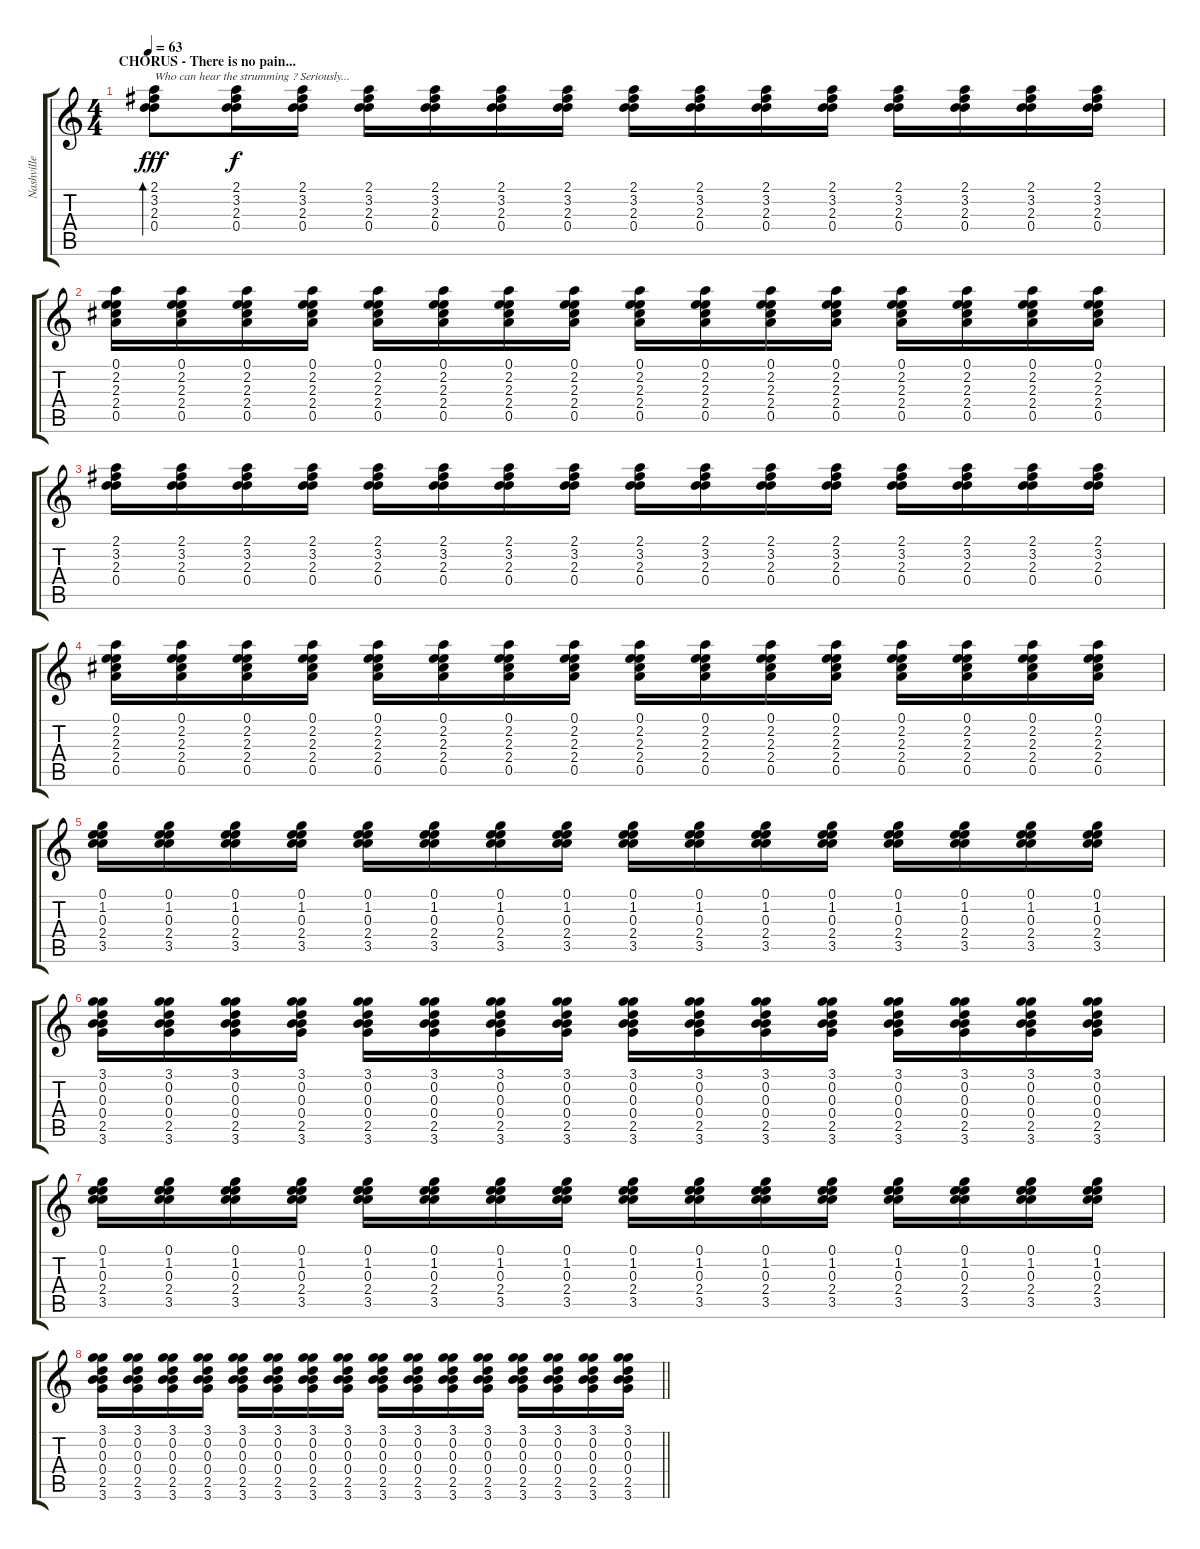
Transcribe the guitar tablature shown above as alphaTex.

\track ("Nashville Acoustic (Ritenour)" "Nashville ") {instrument acousticguitarsteel}
\staff {score tabs}
\tuning (E4 B3 G4 D4 A3 E3) {hide}
\ts (4 4)
\section ("" "CHORUS - There is no pain...")
\tempo 63
\clef g2
\ks c
(2.1 3.2 2.3 0.4).8{bd 120 txt "Who can hear the strumming ? Seriously..." dy fff} (2.1 3.2 2.3 0.4).16{dy f} (2.1 3.2 2.3 0.4).16 (2.1 3.2 2.3 0.4).16 (2.1 3.2 2.3 0.4).16 (2.1 3.2 2.3 0.4).16 (2.1 3.2 2.3 0.4).16 (2.1 3.2 2.3 0.4).16 (2.1 3.2 2.3 0.4).16 (2.1 3.2 2.3 0.4).16 (2.1 3.2 2.3 0.4).16 (2.1 3.2 2.3 0.4).16 (2.1 3.2 2.3 0.4).16 (2.1 3.2 2.3 0.4).16 (2.1 3.2 2.3 0.4).16 |
(0.1 2.2 2.3 2.4 0.5).16 (0.1 2.2 2.3 2.4 0.5).16 (0.1 2.2 2.3 2.4 0.5).16 (0.1 2.2 2.3 2.4 0.5).16 (0.1 2.2 2.3 2.4 0.5).16 (0.1 2.2 2.3 2.4 0.5).16 (0.1 2.2 2.3 2.4 0.5).16 (0.1 2.2 2.3 2.4 0.5).16 (0.1 2.2 2.3 2.4 0.5).16 (0.1 2.2 2.3 2.4 0.5).16 (0.1 2.2 2.3 2.4 0.5).16 (0.1 2.2 2.3 2.4 0.5).16 (0.1 2.2 2.3 2.4 0.5).16 (0.1 2.2 2.3 2.4 0.5).16 (0.1 2.2 2.3 2.4 0.5).16 (0.1 2.2 2.3 2.4 0.5).16 |
(2.1 3.2 2.3 0.4).16 (2.1 3.2 2.3 0.4).16 (2.1 3.2 2.3 0.4).16 (2.1 3.2 2.3 0.4).16 (2.1 3.2 2.3 0.4).16 (2.1 3.2 2.3 0.4).16 (2.1 3.2 2.3 0.4).16 (2.1 3.2 2.3 0.4).16 (2.1 3.2 2.3 0.4).16 (2.1 3.2 2.3 0.4).16 (2.1 3.2 2.3 0.4).16 (2.1 3.2 2.3 0.4).16 (2.1 3.2 2.3 0.4).16 (2.1 3.2 2.3 0.4).16 (2.1 3.2 2.3 0.4).16 (2.1 3.2 2.3 0.4).16 |
(0.1 2.2 2.3 2.4 0.5).16 (0.1 2.2 2.3 2.4 0.5).16 (0.1 2.2 2.3 2.4 0.5).16 (0.1 2.2 2.3 2.4 0.5).16 (0.1 2.2 2.3 2.4 0.5).16 (0.1 2.2 2.3 2.4 0.5).16 (0.1 2.2 2.3 2.4 0.5).16 (0.1 2.2 2.3 2.4 0.5).16 (0.1 2.2 2.3 2.4 0.5).16 (0.1 2.2 2.3 2.4 0.5).16 (0.1 2.2 2.3 2.4 0.5).16 (0.1 2.2 2.3 2.4 0.5).16 (0.1 2.2 2.3 2.4 0.5).16 (0.1 2.2 2.3 2.4 0.5).16 (0.1 2.2 2.3 2.4 0.5).16 (0.1 2.2 2.3 2.4 0.5).16 |
(0.1 1.2 0.3 2.4 3.5).16 (0.1 1.2 0.3 2.4 3.5).16 (0.1 1.2 0.3 2.4 3.5).16 (0.1 1.2 0.3 2.4 3.5).16 (0.1 1.2 0.3 2.4 3.5).16 (0.1 1.2 0.3 2.4 3.5).16 (0.1 1.2 0.3 2.4 3.5).16 (0.1 1.2 0.3 2.4 3.5).16 (0.1 1.2 0.3 2.4 3.5).16 (0.1 1.2 0.3 2.4 3.5).16 (0.1 1.2 0.3 2.4 3.5).16 (0.1 1.2 0.3 2.4 3.5).16 (0.1 1.2 0.3 2.4 3.5).16 (0.1 1.2 0.3 2.4 3.5).16 (0.1 1.2 0.3 2.4 3.5).16 (0.1 1.2 0.3 2.4 3.5).16 |
(3.1 0.2 0.3 0.4 2.5 3.6).16 (3.1 0.2 0.3 0.4 2.5 3.6).16 (3.1 0.2 0.3 0.4 2.5 3.6).16 (3.1 0.2 0.3 0.4 2.5 3.6).16 (3.1 0.2 0.3 0.4 2.5 3.6).16 (3.1 0.2 0.3 0.4 2.5 3.6).16 (3.1 0.2 0.3 0.4 2.5 3.6).16 (3.1 0.2 0.3 0.4 2.5 3.6).16 (3.1 0.2 0.3 0.4 2.5 3.6).16 (3.1 0.2 0.3 0.4 2.5 3.6).16 (3.1 0.2 0.3 0.4 2.5 3.6).16 (3.1 0.2 0.3 0.4 2.5 3.6).16 (3.1 0.2 0.3 0.4 2.5 3.6).16 (3.1 0.2 0.3 0.4 2.5 3.6).16 (3.1 0.2 0.3 0.4 2.5 3.6).16 (3.1 0.2 0.3 0.4 2.5 3.6).16 |
(0.1 1.2 0.3 2.4 3.5).16 (0.1 1.2 0.3 2.4 3.5).16 (0.1 1.2 0.3 2.4 3.5).16 (0.1 1.2 0.3 2.4 3.5).16 (0.1 1.2 0.3 2.4 3.5).16 (0.1 1.2 0.3 2.4 3.5).16 (0.1 1.2 0.3 2.4 3.5).16 (0.1 1.2 0.3 2.4 3.5).16 (0.1 1.2 0.3 2.4 3.5).16 (0.1 1.2 0.3 2.4 3.5).16 (0.1 1.2 0.3 2.4 3.5).16 (0.1 1.2 0.3 2.4 3.5).16 (0.1 1.2 0.3 2.4 3.5).16 (0.1 1.2 0.3 2.4 3.5).16 (0.1 1.2 0.3 2.4 3.5).16 (0.1 1.2 0.3 2.4 3.5).16 |
\barLineRight lightlight
(3.1 0.2 0.3 0.4 2.5 3.6).16 (3.1 0.2 0.3 0.4 2.5 3.6).16 (3.1 0.2 0.3 0.4 2.5 3.6).16 (3.1 0.2 0.3 0.4 2.5 3.6).16 (3.1 0.2 0.3 0.4 2.5 3.6).16 (3.1 0.2 0.3 0.4 2.5 3.6).16 (3.1 0.2 0.3 0.4 2.5 3.6).16 (3.1 0.2 0.3 0.4 2.5 3.6).16 (3.1 0.2 0.3 0.4 2.5 3.6).16 (3.1 0.2 0.3 0.4 2.5 3.6).16 (3.1 0.2 0.3 0.4 2.5 3.6).16 (3.1 0.2 0.3 0.4 2.5 3.6).16 (3.1 0.2 0.3 0.4 2.5 3.6).16 (3.1 0.2 0.3 0.4 2.5 3.6).16 (3.1 0.2 0.3 0.4 2.5 3.6).16 (3.1 0.2 0.3 0.4 2.5 3.6).16
